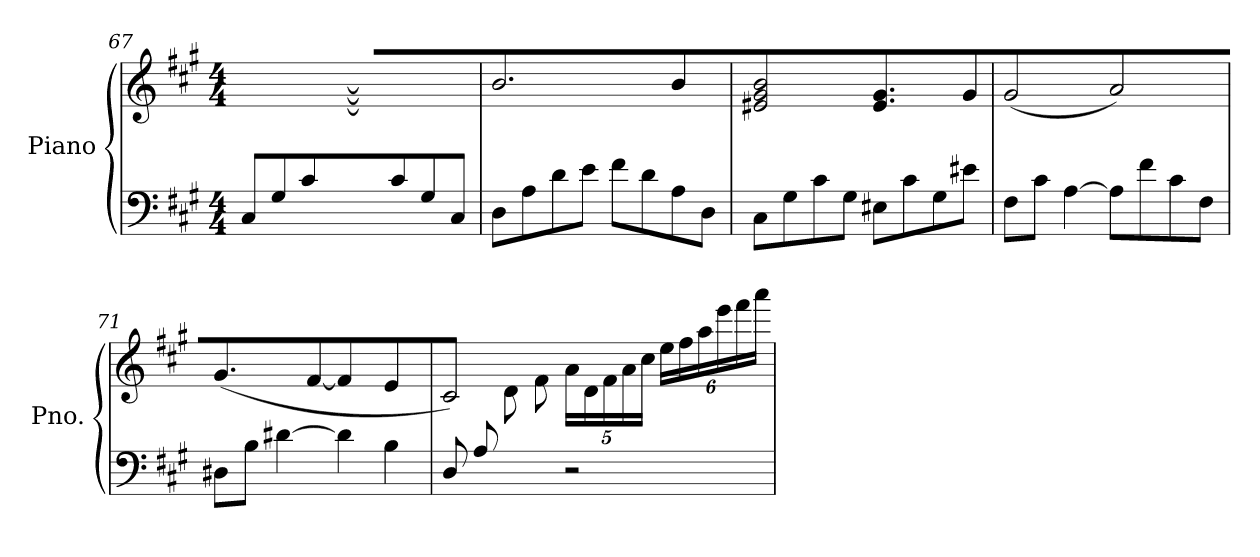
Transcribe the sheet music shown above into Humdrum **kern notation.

**kern	**kern
*part1	*part1
*staff2	*staff1
*I"Piano	*
*I'Pno.	*
!!LO:PB:g=z
*clefF4	*clefG2
*k[f#c#g#]	*k[f#c#g#]
*M4/4	*M4/4
=67	=67
*	*^
8C#/L	1rffyy	4.ryy
8G#/	.	.
8c#/	.	.
4ryy	.	[8e\ [8g#\ [8b\J
.	.	8e\] 8g#\] 8b\]L
8c#/	.	4.ryy
8G#/	.	.
8C#/J	.	.
*	*v	*v
=68	=68
8D\L	2.b\
8A\	.
8d\	.
8e\J	.
8f#\L	.
8d\	.
8A\	4b\
8D\J	.
=69	=69
8C#\L	2e#X/ 2g#/ 2b/
8G#\	.
8c#\	.
8G#\J	.
8E#X\L	4.e#/ 4.g#/
8c#\	.
8G#\	.
8e#X\J	8g#/
=70	=70
8F#\L	(2g#/
8c#\J	.
[4A\	.
8A\L]	2a/)
8f#\	.
8c#\	.
8F#\J	.
=71	=71
8D#X\L	(4.g#/
8B\J	.
[4d#X\	.
.	[8f#/
4d#\]	4f#/]
4B\	4e/
!!LO:LB:g=z
=72	=72
*	*^
(8D/L	2c#/)	4ryy
8A/	.	.
4ryy	.	8d\
.	.	8f#\J)
*	*Xbrackettup	*
2r	20a\LL	2ryy
.	20d\	.
.	20f#\	.
.	20a\	.
.	20cc#\JJ	.
.	24ee\LL	.
.	24ff#\	.
.	24aa\	.
.	24eee\	.
.	24fff#\	.
.	24aaa\JJ	.
*	*v	*v
=	=
*-	*-
